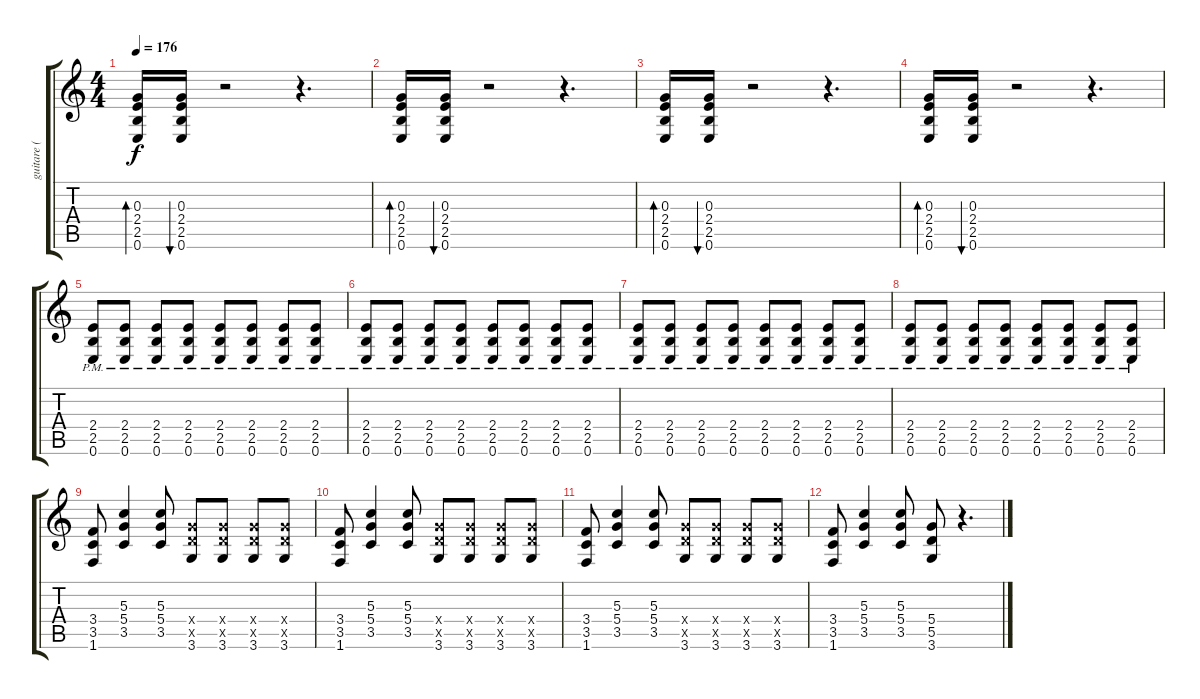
\track ("guitare ( Lyle Preslar )" "guitare ( ") {instrument distortionguitar}
\staff {score tabs}
\tuning (E4 B3 G3 D3 A2 E2) {hide}
\ts (4 4)
\tempo 176
\clef g2
\ks c
(0.3 2.4 2.5 0.6).16{bd 60 dy f} (0.3 2.4 2.5 0.6).16{bu 60} r.2 r.4{d} |
(0.3 2.4 2.5 0.6).16{bd 60} (0.3 2.4 2.5 0.6).16{bu 60} r.2 r.4{d} |
(0.3 2.4 2.5 0.6).16{bd 60} (0.3 2.4 2.5 0.6).16{bu 60} r.2 r.4{d} |
(0.3 2.4 2.5 0.6).16{bd 60} (0.3 2.4 2.5 0.6).16{bu 60} r.2 r.4{d} |
(2.4{pm} 2.5{pm} 0.6{pm}).8 (2.4{pm} 2.5{pm} 0.6{pm}).8 (2.4{pm} 2.5{pm} 0.6{pm}).8 (2.4{pm} 2.5{pm} 0.6{pm}).8 (2.4{pm} 2.5{pm} 0.6{pm}).8 (2.4{pm} 2.5{pm} 0.6{pm}).8 (2.4{pm} 2.5{pm} 0.6{pm}).8 (2.4{pm} 2.5{pm} 0.6{pm}).8 |
(2.4{pm} 2.5{pm} 0.6{pm}).8 (2.4{pm} 2.5{pm} 0.6{pm}).8 (2.4{pm} 2.5{pm} 0.6{pm}).8 (2.4{pm} 2.5{pm} 0.6{pm}).8 (2.4{pm} 2.5{pm} 0.6{pm}).8 (2.4{pm} 2.5{pm} 0.6{pm}).8 (2.4{pm} 2.5{pm} 0.6{pm}).8 (2.4{pm} 2.5{pm} 0.6{pm}).8 |
(2.4{pm} 2.5{pm} 0.6{pm}).8 (2.4{pm} 2.5{pm} 0.6{pm}).8 (2.4{pm} 2.5{pm} 0.6{pm}).8 (2.4{pm} 2.5{pm} 0.6{pm}).8 (2.4{pm} 2.5{pm} 0.6{pm}).8 (2.4{pm} 2.5{pm} 0.6{pm}).8 (2.4{pm} 2.5{pm} 0.6{pm}).8 (2.4{pm} 2.5{pm} 0.6{pm}).8 |
(2.4{pm} 2.5{pm} 0.6{pm}).8 (2.4{pm} 2.5{pm} 0.6{pm}).8 (2.4{pm} 2.5{pm} 0.6{pm}).8 (2.4{pm} 2.5{pm} 0.6{pm}).8 (2.4{pm} 2.5{pm} 0.6{pm}).8 (2.4{pm} 2.5{pm} 0.6{pm}).8 (2.4{pm} 2.5{pm} 0.6{pm}).8 (2.4{pm} 2.5{pm} 0.6{pm}).8 |
(3.4 3.5 1.6).8 (5.3 5.4 3.5).4 (5.3 5.4 3.5).8 (5.4{x} 5.5{x} 3.6).8 (5.4{x} 5.5{x} 3.6).8 (5.4{x} 5.5{x} 3.6).8 (5.4{x} 5.5{x} 3.6).8 |
(3.4 3.5 1.6).8 (5.3 5.4 3.5).4 (5.3 5.4 3.5).8 (5.4{x} 5.5{x} 3.6).8 (5.4{x} 5.5{x} 3.6).8 (5.4{x} 5.5{x} 3.6).8 (5.4{x} 5.5{x} 3.6).8 |
(3.4 3.5 1.6).8 (5.3 5.4 3.5).4 (5.3 5.4 3.5).8 (5.4{x} 5.5{x} 3.6).8 (5.4{x} 5.5{x} 3.6).8 (5.4{x} 5.5{x} 3.6).8 (5.4{x} 5.5{x} 3.6).8 |
(3.4 3.5 1.6).8 (5.3 5.4 3.5).4 (5.3 5.4 3.5).8 (5.4 5.5 3.6).8 r.4{d}
